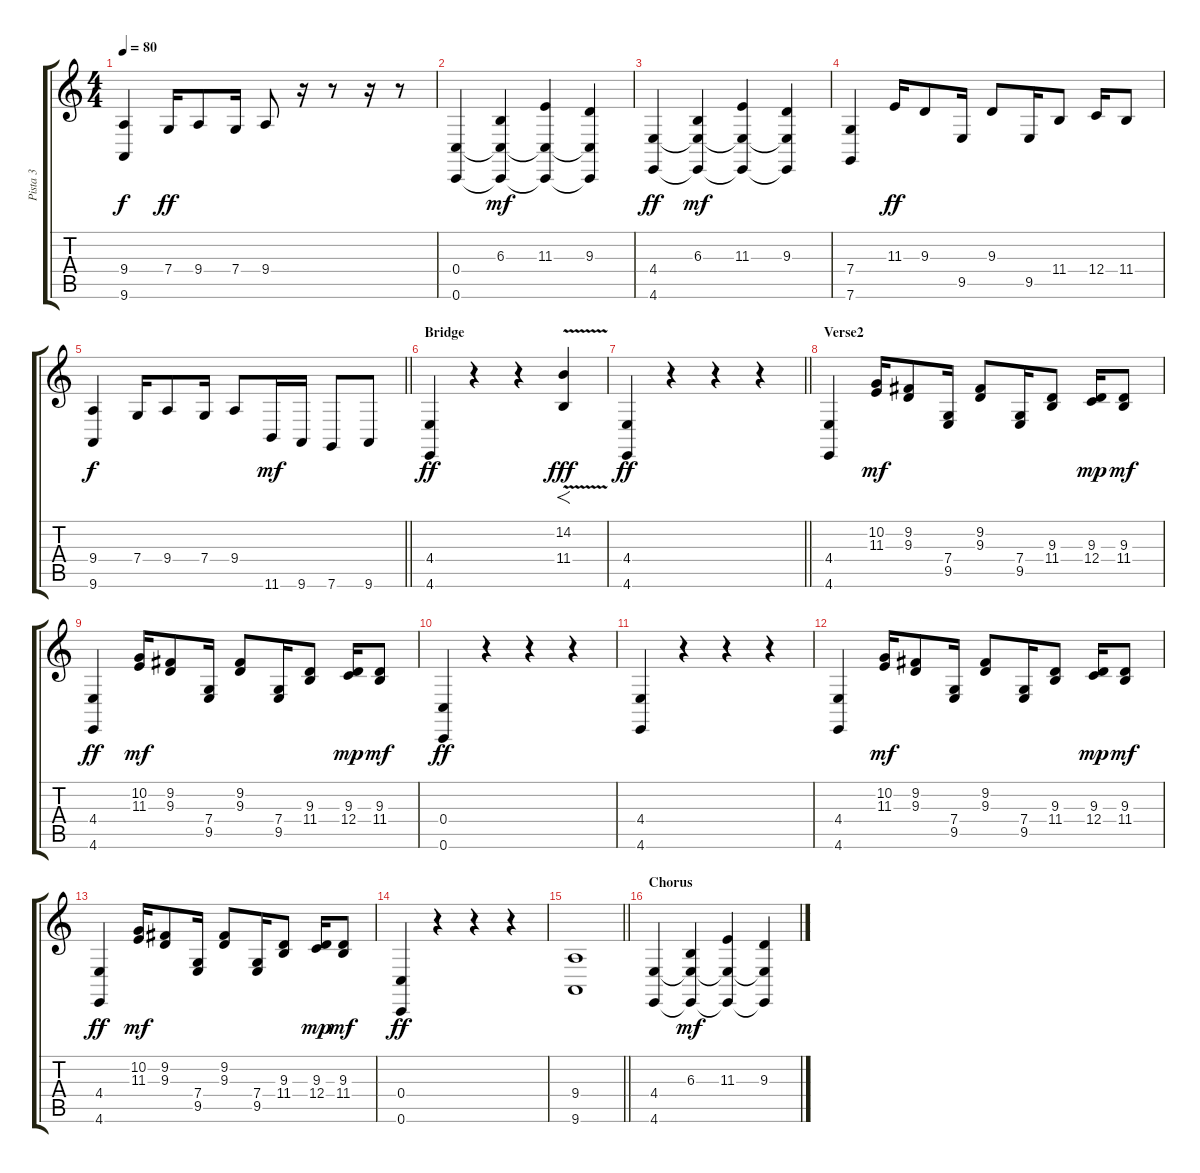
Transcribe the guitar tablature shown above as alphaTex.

\track ("Pista 3" "Pista 3") {instrument synthbrass1}
\staff {score tabs}
\tuning (D4 A3 F3 C3 G2 C2) {hide}
\ts (4 4)
\tempo 80
\clef g2
\ks c
(9.4 9.6).4{dy f} 7.4.16{dy ff} 9.4.8 7.4.16 9.4.8 r.16 r.8 r.16 r.8 |
(0.4 0.6).4 (6.3 0.4{t} 0.6{t}).4{dy mf} (11.3 0.4{t} 0.6{t}).4 (9.3 0.4{t} 0.6{t}).4 |
(4.4 4.6).4{dy ff} (6.3 4.4{t} 4.6{t}).4{dy mf} (11.3 4.4{t} 4.6{t}).4 (9.3 4.4{t} 4.6{t}).4 |
(7.4 7.6).4 11.3.16{dy ff} 9.3.8 9.5.16 9.3.8 9.5.16 11.4.8 12.4.16 11.4.8 |
\barLineRight lightlight
(9.4 9.6).4{dy f} 7.4.16 9.4.8 7.4.16 9.4.8 11.6.16{dy mf} 9.6.16 7.6.8 9.6.8 |
\section ("" "Bridge")
(4.4 4.6).4{dy ff} r.4 r.4 (14.2{v} 11.4{v}).4{f dy fff} |
\barLineRight lightlight
(4.4 4.6).4{dy ff} r.4 r.4 r.4 |
\section ("" "Verse2")
(4.4 4.6).4 (10.2 11.3).16{dy mf} (9.2 9.3).8 (7.4 9.5).16 (9.2 9.3).8 (7.4 9.5).16 (9.3 11.4).8 (9.3 12.4).16{dy mp} (9.3 11.4).8{dy mf} |
(4.4 4.6).4{dy ff} (10.2 11.3).16{dy mf} (9.2 9.3).8 (7.4 9.5).16 (9.2 9.3).8 (7.4 9.5).16 (9.3 11.4).8 (9.3 12.4).16{dy mp} (9.3 11.4).8{dy mf} |
(0.4 0.6).4{dy ff} r.4 r.4 r.4 |
(4.4 4.6).4 r.4 r.4 r.4 |
(4.4 4.6).4 (10.2 11.3).16{dy mf} (9.2 9.3).8 (7.4 9.5).16 (9.2 9.3).8 (7.4 9.5).16 (9.3 11.4).8 (9.3 12.4).16{dy mp} (9.3 11.4).8{dy mf} |
(4.4 4.6).4{dy ff} (10.2 11.3).16{dy mf} (9.2 9.3).8 (7.4 9.5).16 (9.2 9.3).8 (7.4 9.5).16 (9.3 11.4).8 (9.3 12.4).16{dy mp} (9.3 11.4).8{dy mf} |
(0.4 0.6).4{dy ff} r.4 r.4 r.4 |
\barLineRight lightlight
(9.4 9.6).1 |
\section ("" "Chorus")
(4.4 4.6).4 (6.3 4.4{t} 4.6{t}).4{dy mf} (11.3 4.4{t} 4.6{t}).4 (9.3 4.4{t} 4.6{t}).4
